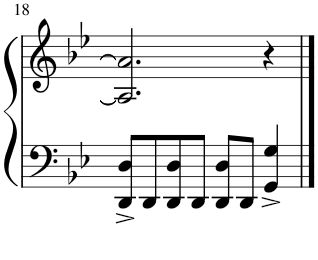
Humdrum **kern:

**kern	**kern
*part1	*part1
*staff2	*staff1
*I"Piano	*
*I'Pno.	*
!!LO:PB:g=z
*clefF4	*clefG2
*k[b-e-]	*k[b-e-]
*M4/4	*M4/4
=18	=18
8DD/^ 8D/^L	2.A/] 2.a/]
8DD/	.
8DD/ 8D/	.
8DD/J	.
8DD/ 8D/L	.
8DD/J	.
4GG/^ 4G/^	4r
==	==
*-	*-
